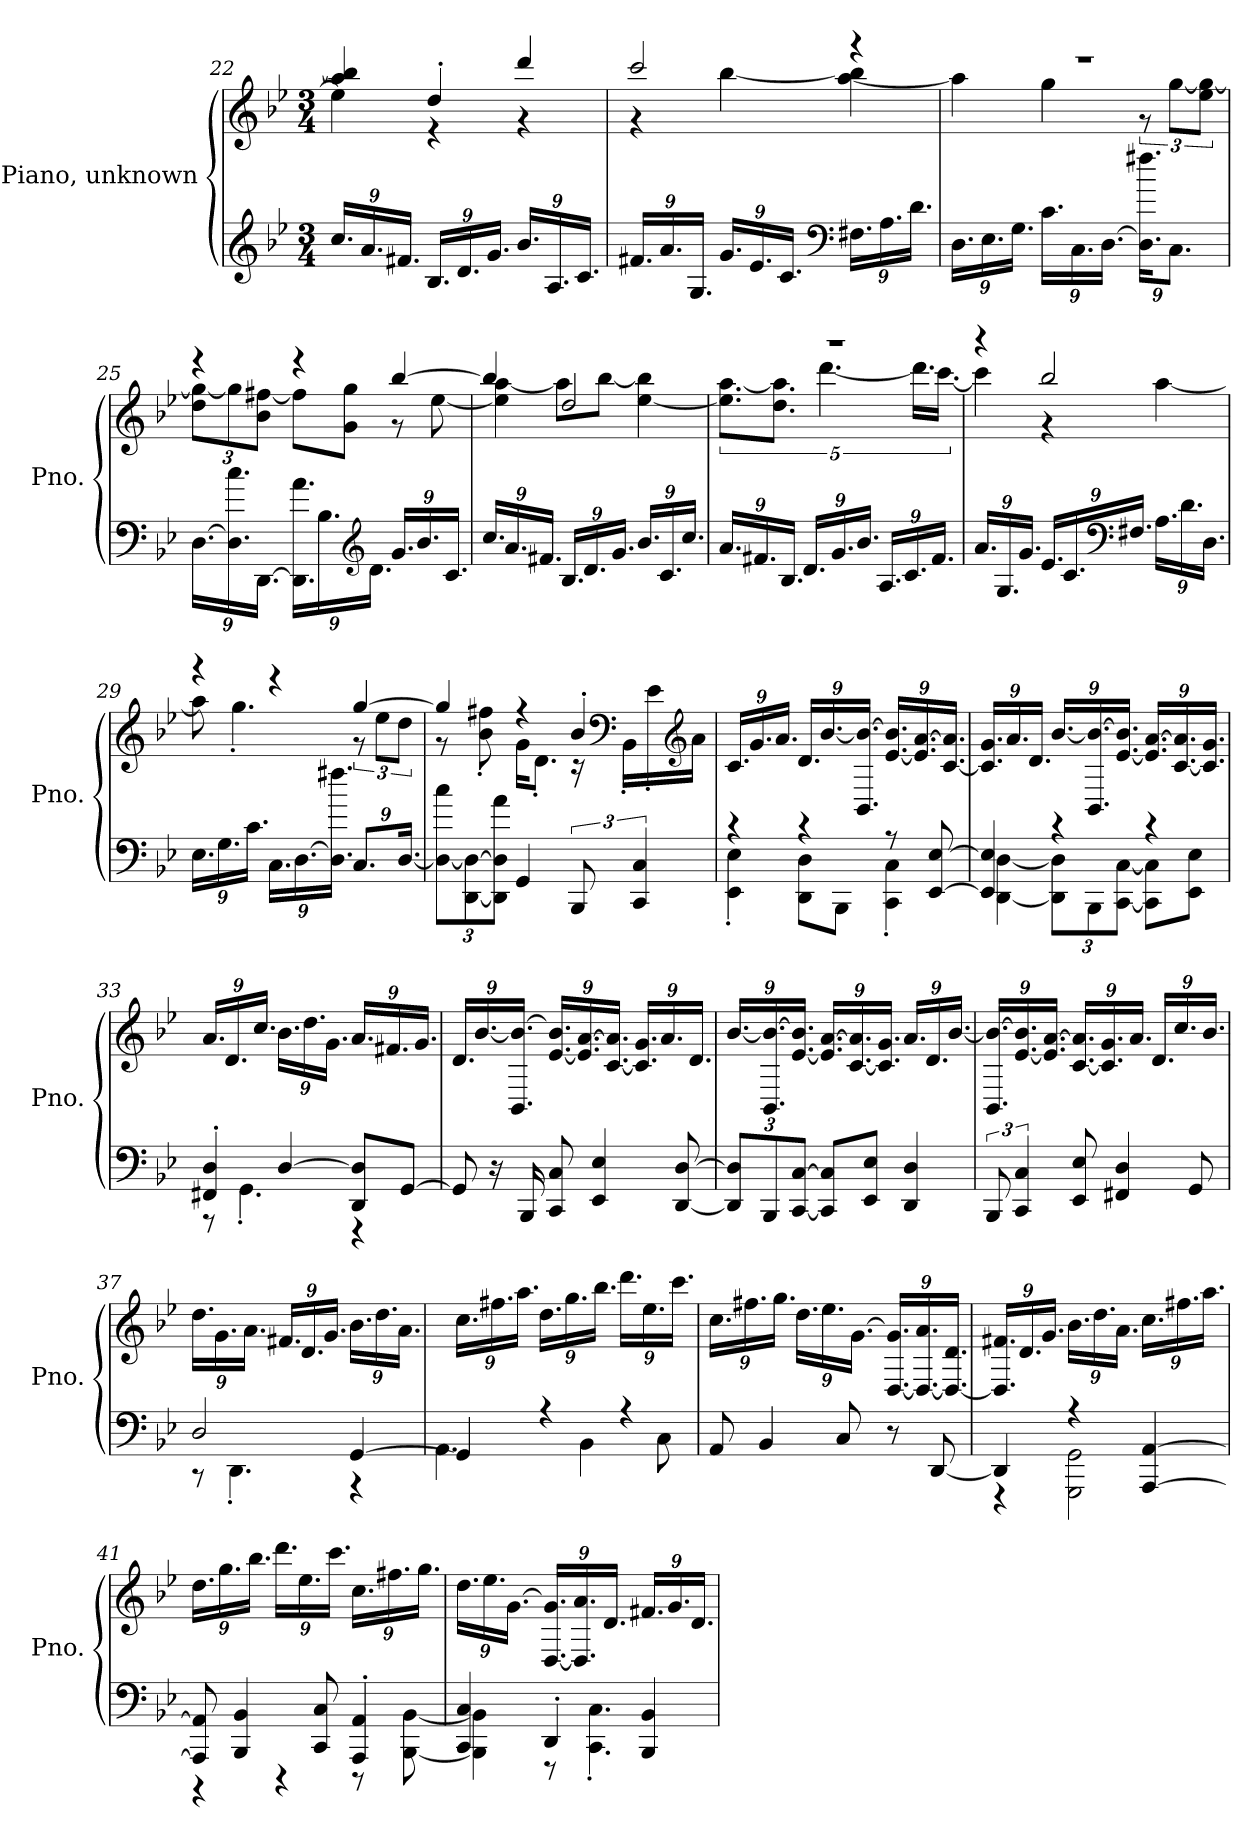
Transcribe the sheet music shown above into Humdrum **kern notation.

**kern	**kern
*part1	*part1
*staff2	*staff1
*I"Piano, unknown	*
*I'Pno.	*
*clefG2	*clefG2
*k[b-e-]	*k[b-e-]
*M3/4	*M3/4
*Xbrackettup	*
=22	=22
*	*^
18.cc/LL	4aa/ 4bb-/]	4ee-\]
18.a/	.	.
18.f#X/JJ	.	.
18.B-/LL	4dd'/	4r
18.d/	.	.
18.g/JJ	.	.
18.b-/LL	4ddd/	4r
18.A/	.	.
18.c/JJ	.	.
!!LO:LB:g=z	!!
=23	=23	=23
18.f#X/LL	2ccc/	4r
18.a/	.	.
18.G/JJ	.	.
18.g/LL	.	[4bb-\
18.e-/	.	.
18.c/JJ	.	.
*clefF4	*	*
18.F#X\LL	4r	[4aa\ 4bb-\]
18.A\	.	.
18.d\JJ	.	.
=24	=24	=24
18.D\LL	2.r	4aa\]
18.E-\	.	.
18.G\JJ	.	.
18.c\LL	.	4gg\
18.C\	.	.
[18.D\JJ	.	.
18.D\] 18.ff#X\KL	.	12r
9.C\J	.	[12gg\L
.	.	12ee-\ 12gg\_J
!!LO:LB:g=z	!!
=25	=25	=25
*	*	*Xbrackettup
[18.D\LL	4r	12dd\ 12gg\_L
18.D\] 18.cc\	.	12gg\]
[18.DD\JJ	.	12b-\ [12ff#X\J
18.DD\] 18.a\LL	4r	8ff#\L]
18.B-\	.	.
.	.	8g\ 8gg\J
*clefG2	*	*
18.d\JJ	.	.
18.g/LL	[4bb-/	8r
18.b-/	.	.
.	.	[8ee-\
18.c/JJ	.	.
=26	=26	=26
18.cc/LL	4bb-/]	4ee-\] [4aa\
18.a/	.	.
18.f#X/JJ	.	.
18.B-/LL	2dd/	8aa\L]
18.d/	.	.
.	.	[8bb-\J
18.g/JJ	.	.
18.b-/LL	.	[4ee-\ 4bb-\]
18.c/	.	.
18.cc/JJ	.	.
!!LO:LB:g=z	!!
=27	=27	=27
*	*	*brackettup
18.a/LL	2.r	10.ee-\] [10.aa\L
18.f#X/	.	.
.	.	10.dd\ 10.aa\]J
18.B-/JJ	.	.
18.d/LL	.	.
.	.	[5.ddd\
18.g/	.	.
18.b-/JJ	.	.
18.A/LL	.	.
18.c/	.	.
.	.	20.ddd\LL]
18.f#/JJ	.	.
.	.	[20.ccc\JJ
=28	=28	=28
18.a/LL	4r	4ccc\]
18.G/	.	.
18.g/JJ	.	.
18.e-/LL	2bb-/	4r
18.c/	.	.
*clefF4	*	*
18.F#X/JJ	.	.
18.A\LL	.	[4aa\
18.d\	.	.
18.D\JJ	.	.
=29	=29	=29
18.E-\LL	4r	8aa\]
18.G\	.	.
.	.	4.gg'\
18.c\JJ	.	.
18.C\LL	4r	.
[18.D\	.	.
18.D\] 18.ff#X\JJ	.	.
9.C/L	[4gg/	12r
.	.	12ee-\L
[18.D/Jk	.	12dd\J
!!LO:LB:g=z	!!
=30	=30	=30
12D\_ 12cc\L	4gg/]	8r
[12DD\ 12D\_	.	.
.	.	8b-\' 8ff#X\'
12DD\] 12D\] 12a\J	.	.
4GG/	4r	16g\KL
.	.	8.d'\J
*brackettup	*	*
12BBB-/	4b-'/	16r
*	*clefF4	*
.	.	16BB-'\LL
6CC/ 6C/	.	.
.	.	16e-'\
*	*clefG2	*
.	.	16a\JJ
*	*v	*v
=31	=31
*^	*
*	*	*Xbrackettup
4r	4EE-\' 4E-\'	18.c/LL
.	.	18.g/
.	.	18.a/JJ
4r	8DD\ 8D\L	18.d/LL
.	.	[18.b-/
.	8BBB-\J	.
.	.	18.BB-/ 18.b-/_JJ
8r	4CC\' 4C\'	[18.e-/ 18.b-/]LL
.	.	18.e-/] [18.a/
[8EE-/ [8E-/	.	.
.	.	[18.c/ 18.a/]JJ
!!LO:PB:g=z
=32	=32	=32
4EE-/] 4E-/]	[4DD\ [4D\	18.c/] 18.g/LL
.	.	18.a/
.	.	18.d/JJ
*	*Xbrackettup	*
4r	12DD\] 12D\]L	[18.b-/LL
.	12BBB-\	18.BB-/ 18.b-/_
.	[12CC\ [12C\J	[18.e-/ 18.b-/]JJ
4r	8CC\] 8C\]L	18.e-/] [18.a/LL
.	.	[18.c/ 18.a/]
.	8EE-\ 8E-\J	.
.	.	18.c/] 18.g/JJ
=33	=33	=33
4FF#X/' 4D/'	8r	18.a/LL
.	.	18.d/
.	4.GG'\	.
.	.	18.cc/JJ
[4D/	.	18.b-\LL
.	.	18.dd\
.	.	18.g\JJ
8DD/ 8D/]L	4r	18.a/LL
.	.	18.f#X/
[8GG/J	.	.
.	.	18.g/JJ
*v	*v	*
!!LO:LB:g=z
=34	=34
8GG/]	18.d/LL
.	[18.b-/
16r	.
.	18.BB-/ 18.b-/_JJ
16BBB-/	.
8CC/ 8C/	[18.e-/ 18.b-/]LL
.	18.e-/] [18.a/
4EE-/ 4E-/	.
.	[18.c/ 18.a/]JJ
.	18.c/] 18.g/LL
.	18.a/
[8DD/ [8D/	.
.	18.d/JJ
=35	=35
12DD/] 12D/]L	[18.b-/LL
12BBB-/	18.BB-/ 18.b-/_
[12CC/ [12C/J	[18.e-/ 18.b-/]JJ
8CC/] 8C/]L	18.e-/] [18.a/LL
.	[18.c/ 18.a/]
8EE-/ 8E-/J	.
.	18.c/] 18.g/JJ
4DD/ 4D/	18.a/LL
.	18.d/
.	[18.b-/JJ
!!LO:LB:g=z
=36	=36
*brackettup	*
12BBB-/	18.BB-/ 18.b-/_LL
6CC/ 6C/	[18.e-/ 18.b-/]
.	18.e-/] [18.a/JJ
8EE-/ 8E-/	[18.c/ 18.a/]LL
.	18.c/] 18.g/
4FF#X/ 4D/	.
.	18.a/JJ
.	18.d/LL
.	18.cc/
8GG/	.
.	18.b-/JJ
=37	=37
*^	*
2D/	8r	18.dd\LL
.	.	18.g\
.	4.DD'\	.
.	.	18.a\JJ
.	.	18.f#X/LL
.	.	18.d/
.	.	18.g/JJ
[4GG/	4r	18.b-\LL
.	.	18.dd\
.	.	18.a\JJ
=38	=38	=38
4GG/]	4.AA\	18.cc\LL
.	.	18.ff#X\
.	.	18.aa\JJ
4r	.	18.dd\LL
.	.	18.gg\
.	4BB-\	.
.	.	18.bb-\JJ
4r	.	18.ddd\LL
.	.	18.ee-\
.	8C\	.
.	.	18.ccc\JJ
*v	*v	*
!!LO:LB:g=z
=39	=39
8AA/	18.cc\LL
.	18.ff#X\
4BB-/	.
.	18.gg\JJ
.	18.dd\LL
.	18.ee-\
8C/	.
.	[18.g\JJ
8r	[18.D/ 18.g/]LL
.	18.D/_ 18.a/
[8DD/	.
.	18.D/_ 18.d/JJ
=40	=40
*^	*
4DD/]	4r	18.D/] 18.f#X/LL
.	.	18.d/
.	.	18.g/JJ
4r	2GGG\ 2GG\	18.b-\LL
.	.	18.dd\
.	.	18.a\JJ
[4AAA/ [4AA/	.	18.cc\LL
.	.	18.ff#X\
.	.	18.aa\JJ
=41	=41	=41
8AAA/] 8AA/]	4r	18.dd\LL
.	.	18.gg\
4BBB-/ 4BB-/	.	.
.	.	18.bb-\JJ
.	4r	18.ddd\LL
.	.	18.ee-\
8CC/ 8C/	.	.
.	.	18.ccc\JJ
4AAA/' 4AA/'	8r	18.cc\LL
.	.	18.ff#X\
.	[8BBB-\ [8BB-\	.
.	.	18.gg\JJ
!!LO:LB:g=z
=42	=42	=42
4CC/ 4C/	4BBB-\] 4BB-\]	18.dd\LL
.	.	18.ee-\
.	.	[18.g\JJ
4DD'/	8r	[18.D/ 18.g/]LL
.	.	18.D/] 18.a/
.	4.CC\' 4.C\'	.
.	.	18.d/JJ
4BBB-/ 4BB-/	.	18.f#X/LL
.	.	18.g/
.	.	18.d/JJ
*v	*v	*
=	=
*-	*-
